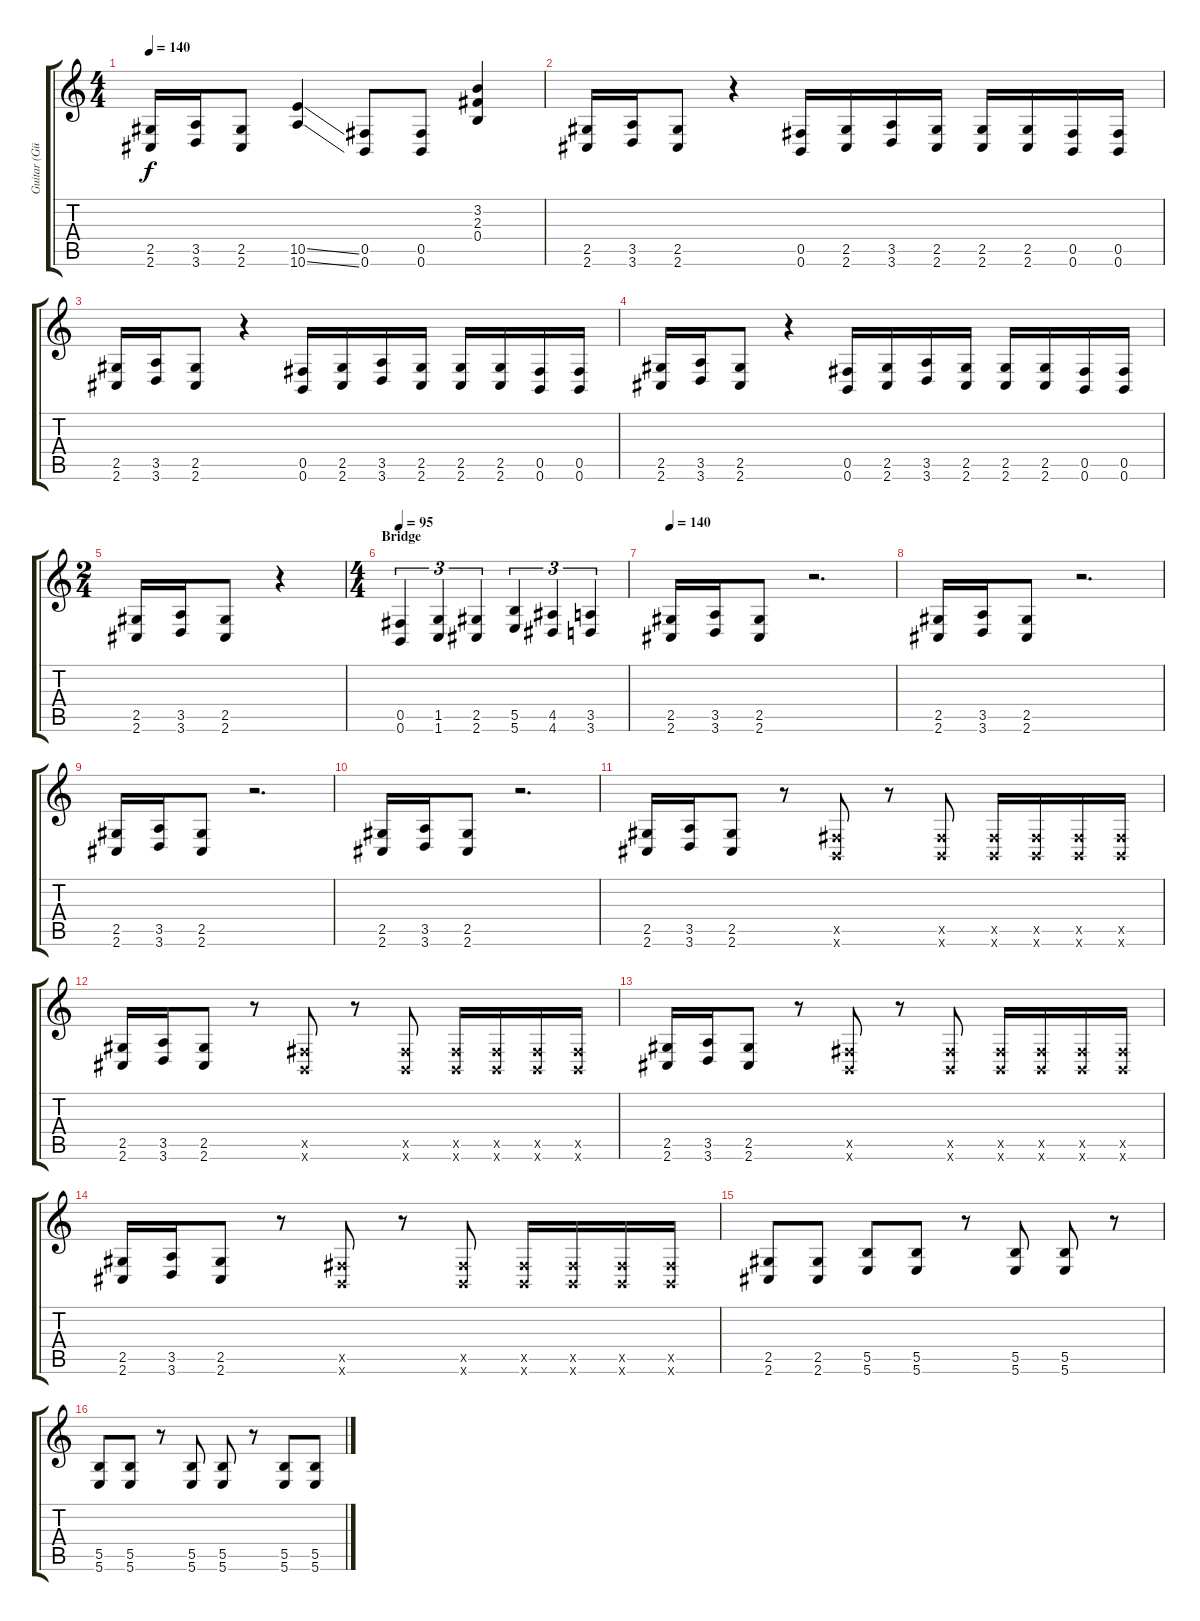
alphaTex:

\track ("Guitar (Güüg)" "Guitar (Gü") {instrument distortionguitar}
\staff {score tabs}
\tuning (Db4 Ab3 E3 B2 Gb2 B1) {hide}
\ts (4 4)
\tempo 140
\clef g2
\ks c
(2.5 2.6).16{dy f} (3.5 3.6).16 (2.5 2.6).8 (10.5{ss} 10.6{ss}).4 (0.5 0.6).8 (0.5 0.6).8 (3.2 2.3 0.4).4 |
(2.5 2.6).16 (3.5 3.6).16 (2.5 2.6).8 r.4 (0.5 0.6).16 (2.5 2.6).16 (3.5 3.6).16 (2.5 2.6).16 (2.5 2.6).16 (2.5 2.6).16 (0.5 0.6).16 (0.5 0.6).16 |
(2.5 2.6).16 (3.5 3.6).16 (2.5 2.6).8 r.4 (0.5 0.6).16 (2.5 2.6).16 (3.5 3.6).16 (2.5 2.6).16 (2.5 2.6).16 (2.5 2.6).16 (0.5 0.6).16 (0.5 0.6).16 |
(2.5 2.6).16 (3.5 3.6).16 (2.5 2.6).8 r.4 (0.5 0.6).16 (2.5 2.6).16 (3.5 3.6).16 (2.5 2.6).16 (2.5 2.6).16 (2.5 2.6).16 (0.5 0.6).16 (0.5 0.6).16 |
\ts (2 4)
(2.5 2.6).16 (3.5 3.6).16 (2.5 2.6).8 r.4 |
\ts (4 4)
\section ("" "Bridge")
\tempo 95
(0.5 0.6).4{tu (3 2)} (1.5 1.6).4{tu (3 2)} (2.5 2.6).4{tu (3 2)} (5.5 5.6).4{tu (3 2)} (4.5 4.6).4{tu (3 2)} (3.5 3.6).4{tu (3 2)} |
\tempo 140
(2.5 2.6).16 (3.5 3.6).16 (2.5 2.6).8 r.2{d} |
(2.5 2.6).16 (3.5 3.6).16 (2.5 2.6).8 r.2{d} |
(2.5 2.6).16 (3.5 3.6).16 (2.5 2.6).8 r.2{d} |
(2.5 2.6).16 (3.5 3.6).16 (2.5 2.6).8 r.2{d} |
(2.5 2.6).16 (3.5 3.6).16 (2.5 2.6).8 r.8 (0.5{x} 0.6{x}).8 r.8 (0.5{x} 0.6{x}).8 (0.5{x} 0.6{x}).16 (0.5{x} 0.6{x}).16 (0.5{x} 0.6{x}).16 (0.5{x} 0.6{x}).16 |
(2.5 2.6).16 (3.5 3.6).16 (2.5 2.6).8 r.8 (0.5{x} 0.6{x}).8 r.8 (0.5{x} 0.6{x}).8 (0.5{x} 0.6{x}).16 (0.5{x} 0.6{x}).16 (0.5{x} 0.6{x}).16 (0.5{x} 0.6{x}).16 |
(2.5 2.6).16 (3.5 3.6).16 (2.5 2.6).8 r.8 (0.5{x} 0.6{x}).8 r.8 (0.5{x} 0.6{x}).8 (0.5{x} 0.6{x}).16 (0.5{x} 0.6{x}).16 (0.5{x} 0.6{x}).16 (0.5{x} 0.6{x}).16 |
(2.5 2.6).16 (3.5 3.6).16 (2.5 2.6).8 r.8 (0.5{x} 0.6{x}).8 r.8 (0.5{x} 0.6{x}).8 (0.5{x} 0.6{x}).16 (0.5{x} 0.6{x}).16 (0.5{x} 0.6{x}).16 (0.5{x} 0.6{x}).16 |
(2.5 2.6).8 (2.5 2.6).8 (5.5 5.6).8 (5.5 5.6).8 r.8 (5.5 5.6).8 (5.5 5.6).8 r.8 |
(5.5 5.6).8 (5.5 5.6).8 r.8 (5.5 5.6).8 (5.5 5.6).8 r.8 (5.5 5.6).8 (5.5 5.6).8
